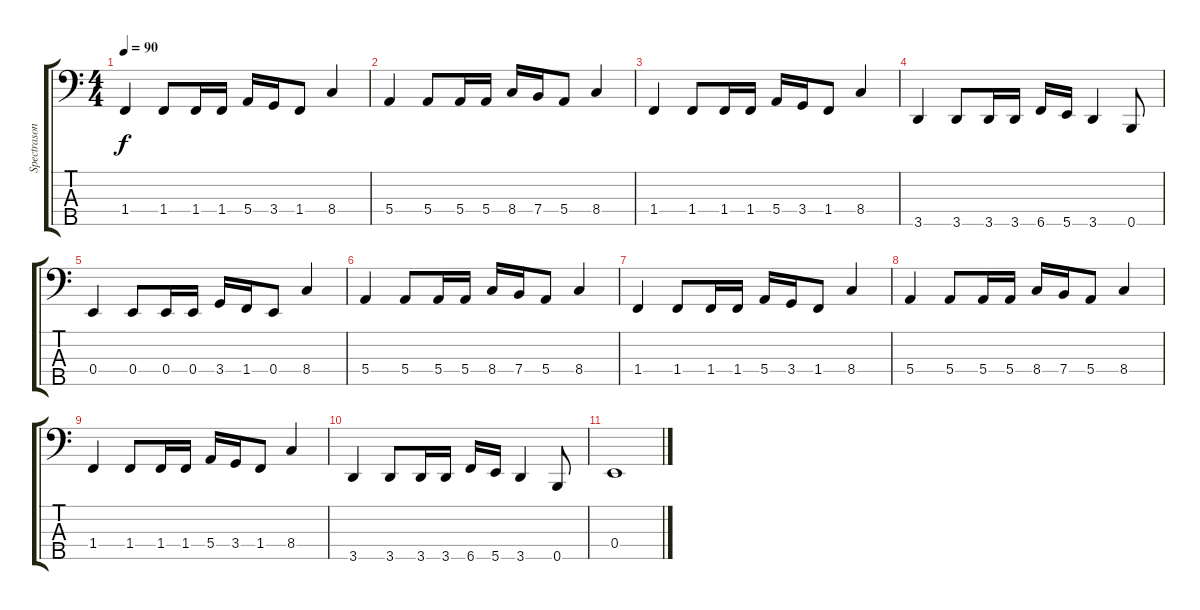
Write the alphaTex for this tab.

\track ("Spectrasonics Omnisphere" "Spectrason") {instrument synthbass2}
\staff {score tabs}
\tuning (G2 D2 A1 E1 B0) {hide}
\ts (4 4)
\tempo 90
\clef f4
\ks c
1.4.4{dy f} 1.4.8 1.4.16 1.4.16 5.4.16 3.4.16 1.4.8 8.4.4 |
5.4.4 5.4.8 5.4.16 5.4.16 8.4.16 7.4.16 5.4.8 8.4.4 |
1.4.4 1.4.8 1.4.16 1.4.16 5.4.16 3.4.16 1.4.8 8.4.4 |
3.5.4 3.5.8 3.5.16 3.5.16 6.5.16 5.5.16 3.5.4 0.5.8 |
0.4.4 0.4.8 0.4.16 0.4.16 3.4.16 1.4.16 0.4.8 8.4.4 |
5.4.4 5.4.8 5.4.16 5.4.16 8.4.16 7.4.16 5.4.8 8.4.4 |
1.4.4 1.4.8 1.4.16 1.4.16 5.4.16 3.4.16 1.4.8 8.4.4 |
5.4.4 5.4.8 5.4.16 5.4.16 8.4.16 7.4.16 5.4.8 8.4.4 |
1.4.4 1.4.8 1.4.16 1.4.16 5.4.16 3.4.16 1.4.8 8.4.4 |
3.5.4 3.5.8 3.5.16 3.5.16 6.5.16 5.5.16 3.5.4 0.5.8 |
0.4.1
